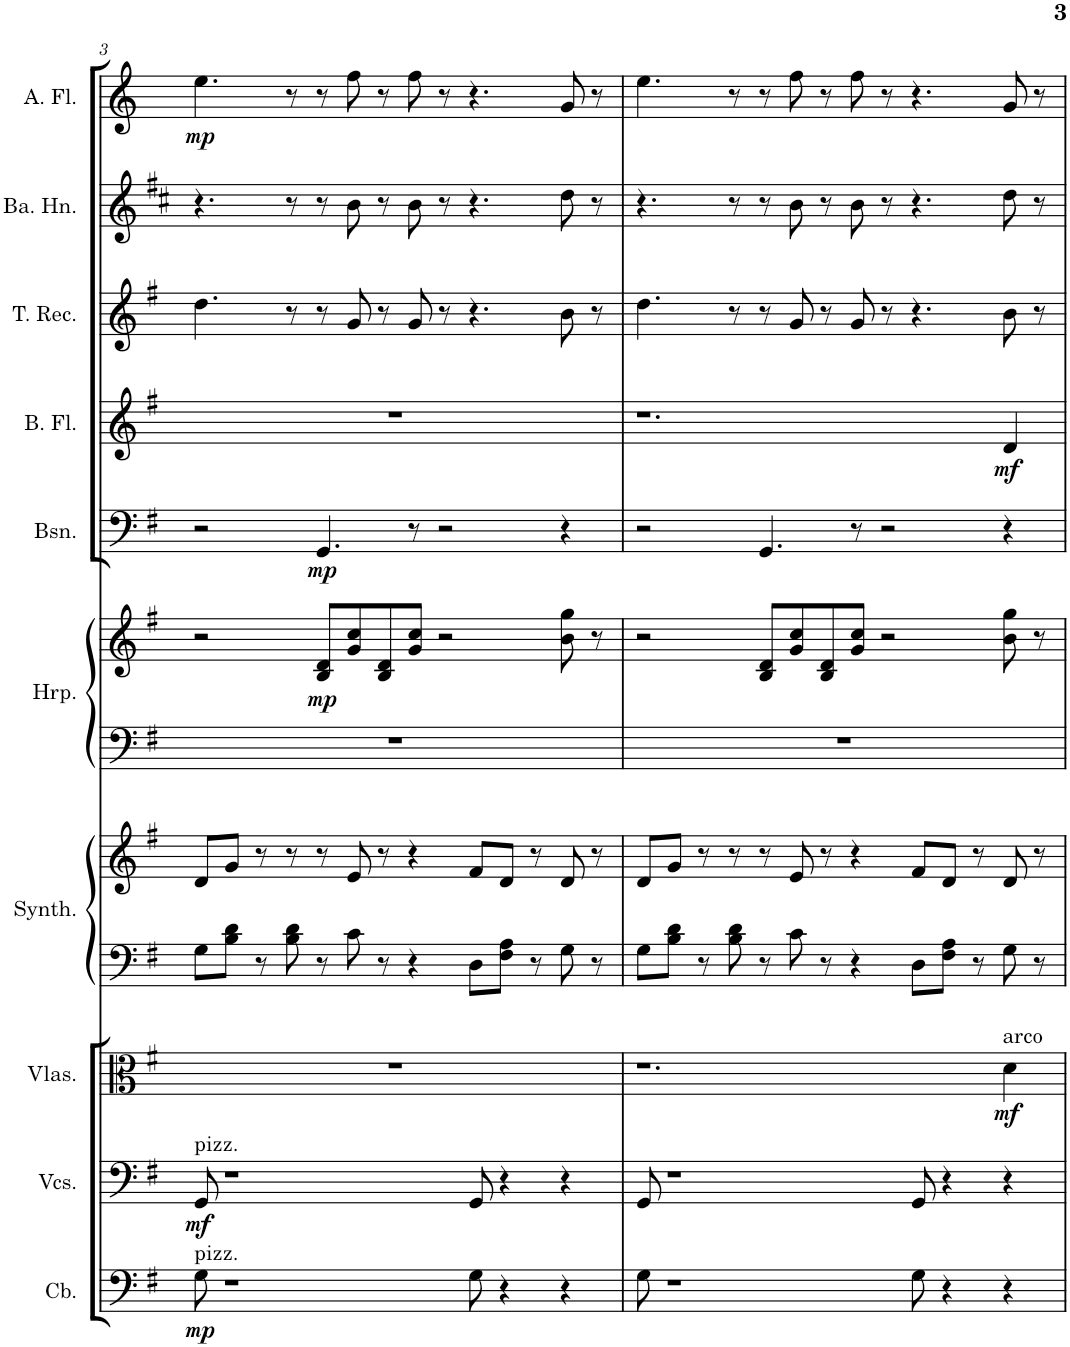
**kern	**dynam	**kern	**dynam	**kern	**dynam	**kern	**kern	**kern	**kern	**dynam	**kern	**dynam	**kern	**dynam	**kern	**kern	**kern	**dynam
*part10	*part10	*part9	*part9	*part8	*part8	*part7	*part7	*part6	*part6	*part6	*part5	*part5	*part4	*part4	*part3	*part2	*part1	*part1
*staff12	*staff12	*staff11	*staff11	*staff10	*staff10	*staff9	*staff8	*staff7	*staff6	*staff6/7	*staff5	*staff5	*staff4	*staff4	*staff3	*staff2	*staff1	*staff1
*I"Contrabass	*	*I"Violoncellos	*	*I"Violas	*	*I"String Synthesizer	*	*I"Harp	*	*	*I"Bassoon	*	*I"Bass Flute	*	*I"Tenor Recorder	*I"Basset Horn	*I"Alto Flute	*
*I'Cb.	*	*I'Vcs.	*	*I'Vlas.	*	*I'Synth.	*	*I'Hrp.	*	*	*I'Bsn.	*	*I'B. Fl.	*	*I'T. Rec.	*I'Ba. Hn.	*I'A. Fl.	*
!!LO:PB:g=z
*clefF4	*	*clefF4	*	*clefC3	*	*clefF4	*clefG2	*clefF4	*clefG2	*	*clefF4	*	*clefG2	*	*clefG2	*clefG2	*clefG2	*
*Trd7c12	*	*	*	*	*	*	*	*	*	*	*	*	*Trd7c12	*	*	*Trd1c2	*Trd3c5	*
*k[f#]	*	*k[f#]	*	*k[f#]	*	*k[f#]	*k[f#]	*k[f#]	*k[f#]	*	*k[f#]	*	*k[f#]	*	*k[f#]	*k[f#c#]	*k[]	*
*M7/4	*	*M7/4	*	*M7/4	*	*M7/4	*M7/4	*M7/4	*M7/4	*	*M7/4	*	*M7/4	*	*M7/4	*M7/4	*M7/4	*
=3	=3	=3	=3	=3	=3	=3	=3	=3	=3	=3	=3	=3	=3	=3	=3	=3	=3	=3
!	!	!LO:TX:a:t=pizz.	!	!	!	!	!	!	!	!	!	!	!	!	!	!	!	!
!LO:TX:a:t=pizz.	!	!	!	!	!	!	!	!	!	!	!	!	!	!	!	!	!	!
!	!LO:DY:b	!	!LO:DY:b	!	!	!	!	!	!	!	!	!	!	!	!	!	!	!LO:DY:b
8G\	mp	8GG/	mf	1..r	.	8G\L	8d/L	1..r	2r	.	2r	.	1..r	.	4.dd\	4.r	4.ee\	mp
1r	.	1r	.	.	.	8B\ 8d\J	8g/J	.	.	.	.	.	.	.	.	.	.	.
.	.	.	.	.	.	8r	8r	.	.	.	.	.	.	.	.	.	.	.
.	.	.	.	.	.	8B\ 8d\	8r	.	.	.	.	.	.	.	8r	8r	8r	.
!	!	!	!	!	!	!	!	!	!	!LO:DY:b	!	!LO:DY:b	!	!	!	!	!	!
.	.	.	.	.	.	8r	8r	.	8B/ 8d/L	mp	4.GG/	mp	.	.	8r	8r	8r	.
.	.	.	.	.	.	8c\	8e/	.	8g/ 8cc/	.	.	.	.	.	8g/	8b\	8ff\	.
.	.	.	.	.	.	8r	8r	.	8B/ 8d/	.	.	.	.	.	8r	8r	8r	.
.	.	.	.	.	.	4r	4r	.	8g/ 8cc/J	.	8r	.	.	.	8g/	8b\	8ff\	.
.	.	.	.	.	.	.	.	.	2r	.	2r	.	.	.	8r	8r	8r	.
8G\	.	8GG/	.	.	.	8D\L	8f#/L	.	.	.	.	.	.	.	4.r	4.r	4.r	.
4r	.	4r	.	.	.	8F#\ 8A\J	8d/J	.	.	.	.	.	.	.	.	.	.	.
.	.	.	.	.	.	8r	8r	.	.	.	.	.	.	.	.	.	.	.
4r	.	4r	.	.	.	8G\	8d/	.	8b\ 8gg\	.	4r	.	.	.	8b\	8dd\	8g/	.
.	.	.	.	.	.	8r	8r	.	8r	.	.	.	.	.	8r	8r	8r	.
=4	=4	=4	=4	=4	=4	=4	=4	=4	=4	=4	=4	=4	=4	=4	=4	=4	=4	=4
8G\	.	8GG/	.	1.r	.	8G\L	8d/L	1..r	2r	.	2r	.	1.r	.	4.dd\	4.r	4.ee\	.
1r	.	1r	.	.	.	8B\ 8d\J	8g/J	.	.	.	.	.	.	.	.	.	.	.
.	.	.	.	.	.	8r	8r	.	.	.	.	.	.	.	.	.	.	.
.	.	.	.	.	.	8B\ 8d\	8r	.	.	.	.	.	.	.	8r	8r	8r	.
.	.	.	.	.	.	8r	8r	.	8B/ 8d/L	.	4.GG/	.	.	.	8r	8r	8r	.
.	.	.	.	.	.	8c\	8e/	.	8g/ 8cc/	.	.	.	.	.	8g/	8b\	8ff\	.
.	.	.	.	.	.	8r	8r	.	8B/ 8d/	.	.	.	.	.	8r	8r	8r	.
.	.	.	.	.	.	4r	4r	.	8g/ 8cc/J	.	8r	.	.	.	8g/	8b\	8ff\	.
.	.	.	.	.	.	.	.	.	2r	.	2r	.	.	.	8r	8r	8r	.
8G\	.	8GG/	.	.	.	8D\L	8f#/L	.	.	.	.	.	.	.	4.r	4.r	4.r	.
4r	.	4r	.	.	.	8F#\ 8A\J	8d/J	.	.	.	.	.	.	.	.	.	.	.
.	.	.	.	.	.	8r	8r	.	.	.	.	.	.	.	.	.	.	.
!	!	!	!	!LO:TX:a:t=arco	!	!	!	!	!	!	!	!	!	!	!	!	!	!
!	!	!	!	!	!LO:DY:b	!	!	!	!	!	!	!	!	!LO:DY:b	!	!	!	!
4r	.	4r	.	4d\	mf	8G\	8d/	.	8b\ 8gg\	.	4r	.	4d/	mf	8b\	8dd\	8g/	.
.	.	.	.	.	.	8r	8r	.	8r	.	.	.	.	.	8r	8r	8r	.
=	=	=	=	=	=	=	=	=	=	=	=	=	=	=	=	=	=	=
*-	*-	*-	*-	*-	*-	*-	*-	*-	*-	*-	*-	*-	*-	*-	*-	*-	*-	*-
